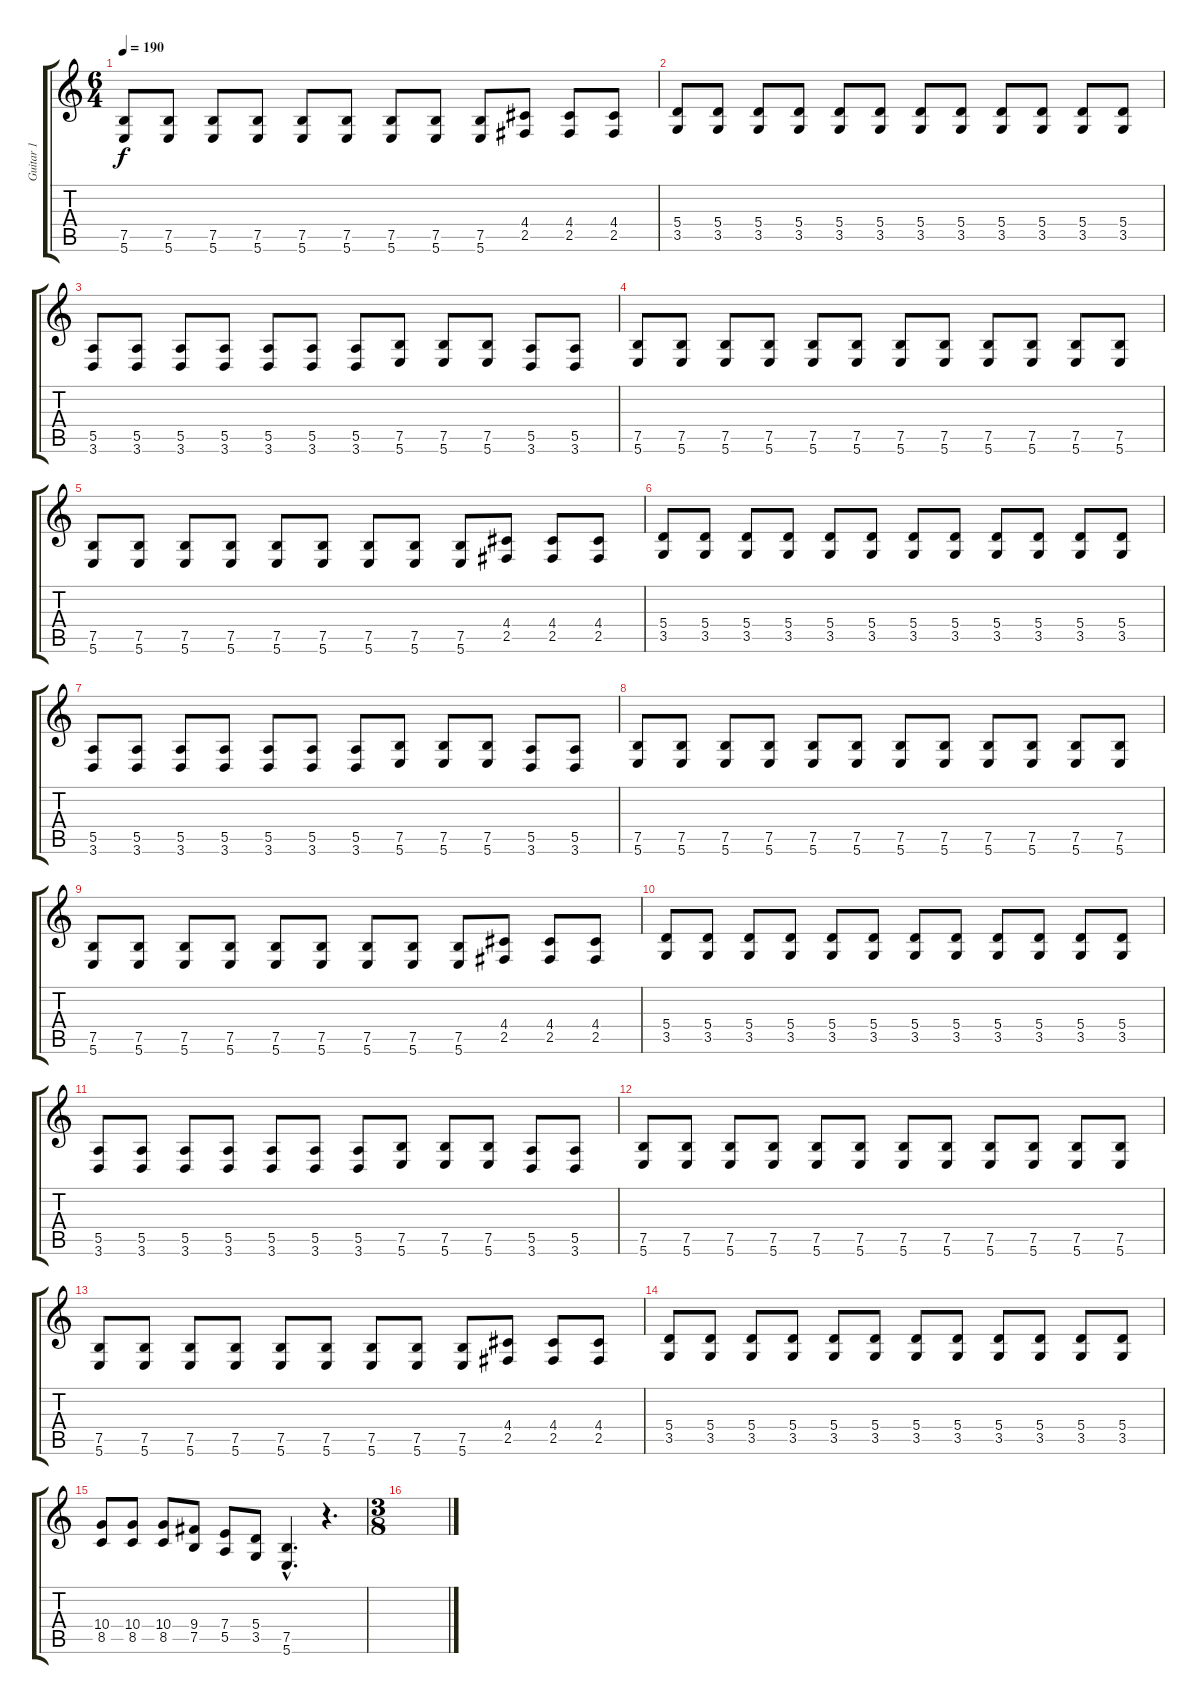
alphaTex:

\track ("Guitar 1" "Guitar 1") {instrument distortionguitar}
\staff {score tabs}
\tuning (B3 G3 D3 A2 E2 B1) {hide}
\ts (6 4)
\tempo 190
\clef g2
\ks c
(7.5 5.6).8{dy f} (7.5 5.6).8 (7.5 5.6).8 (7.5 5.6).8 (7.5 5.6).8 (7.5 5.6).8 (7.5 5.6).8 (7.5 5.6).8 (7.5 5.6).8 (4.4 2.5).8 (4.4 2.5).8 (4.4 2.5).8 |
(5.4 3.5).8 (5.4 3.5).8 (5.4 3.5).8 (5.4 3.5).8 (5.4 3.5).8 (5.4 3.5).8 (5.4 3.5).8 (5.4 3.5).8 (5.4 3.5).8 (5.4 3.5).8 (5.4 3.5).8 (5.4 3.5).8 |
(5.5 3.6).8 (5.5 3.6).8 (5.5 3.6).8 (5.5 3.6).8 (5.5 3.6).8 (5.5 3.6).8 (5.5 3.6).8 (7.5 5.6).8 (7.5 5.6).8 (7.5 5.6).8 (5.5 3.6).8 (5.5 3.6).8 |
(7.5 5.6).8 (7.5 5.6).8 (7.5 5.6).8 (7.5 5.6).8 (7.5 5.6).8 (7.5 5.6).8 (7.5 5.6).8 (7.5 5.6).8 (7.5 5.6).8 (7.5 5.6).8 (7.5 5.6).8 (7.5 5.6).8 |
(7.5 5.6).8 (7.5 5.6).8 (7.5 5.6).8 (7.5 5.6).8 (7.5 5.6).8 (7.5 5.6).8 (7.5 5.6).8 (7.5 5.6).8 (7.5 5.6).8 (4.4 2.5).8 (4.4 2.5).8 (4.4 2.5).8 |
(5.4 3.5).8 (5.4 3.5).8 (5.4 3.5).8 (5.4 3.5).8 (5.4 3.5).8 (5.4 3.5).8 (5.4 3.5).8 (5.4 3.5).8 (5.4 3.5).8 (5.4 3.5).8 (5.4 3.5).8 (5.4 3.5).8 |
(5.5 3.6).8 (5.5 3.6).8 (5.5 3.6).8 (5.5 3.6).8 (5.5 3.6).8 (5.5 3.6).8 (5.5 3.6).8 (7.5 5.6).8 (7.5 5.6).8 (7.5 5.6).8 (5.5 3.6).8 (5.5 3.6).8 |
(7.5 5.6).8 (7.5 5.6).8 (7.5 5.6).8 (7.5 5.6).8 (7.5 5.6).8 (7.5 5.6).8 (7.5 5.6).8 (7.5 5.6).8 (7.5 5.6).8 (7.5 5.6).8 (7.5 5.6).8 (7.5 5.6).8 |
(7.5 5.6).8 (7.5 5.6).8 (7.5 5.6).8 (7.5 5.6).8 (7.5 5.6).8 (7.5 5.6).8 (7.5 5.6).8 (7.5 5.6).8 (7.5 5.6).8 (4.4 2.5).8 (4.4 2.5).8 (4.4 2.5).8 |
(5.4 3.5).8 (5.4 3.5).8 (5.4 3.5).8 (5.4 3.5).8 (5.4 3.5).8 (5.4 3.5).8 (5.4 3.5).8 (5.4 3.5).8 (5.4 3.5).8 (5.4 3.5).8 (5.4 3.5).8 (5.4 3.5).8 |
(5.5 3.6).8 (5.5 3.6).8 (5.5 3.6).8 (5.5 3.6).8 (5.5 3.6).8 (5.5 3.6).8 (5.5 3.6).8 (7.5 5.6).8 (7.5 5.6).8 (7.5 5.6).8 (5.5 3.6).8 (5.5 3.6).8 |
(7.5 5.6).8 (7.5 5.6).8 (7.5 5.6).8 (7.5 5.6).8 (7.5 5.6).8 (7.5 5.6).8 (7.5 5.6).8 (7.5 5.6).8 (7.5 5.6).8 (7.5 5.6).8 (7.5 5.6).8 (7.5 5.6).8 |
(7.5 5.6).8 (7.5 5.6).8 (7.5 5.6).8 (7.5 5.6).8 (7.5 5.6).8 (7.5 5.6).8 (7.5 5.6).8 (7.5 5.6).8 (7.5 5.6).8 (4.4 2.5).8 (4.4 2.5).8 (4.4 2.5).8 |
(5.4 3.5).8 (5.4 3.5).8 (5.4 3.5).8 (5.4 3.5).8 (5.4 3.5).8 (5.4 3.5).8 (5.4 3.5).8 (5.4 3.5).8 (5.4 3.5).8 (5.4 3.5).8 (5.4 3.5).8 (5.4 3.5).8 |
(10.4 8.5).8 (10.4 8.5).8 (10.4 8.5).8 (9.4 7.5).8 (7.4 5.5).8 (5.4 3.5).8 (7.5{hac} 5.6{hac}).4{d} r.4{d} |
\ts (3 8)
